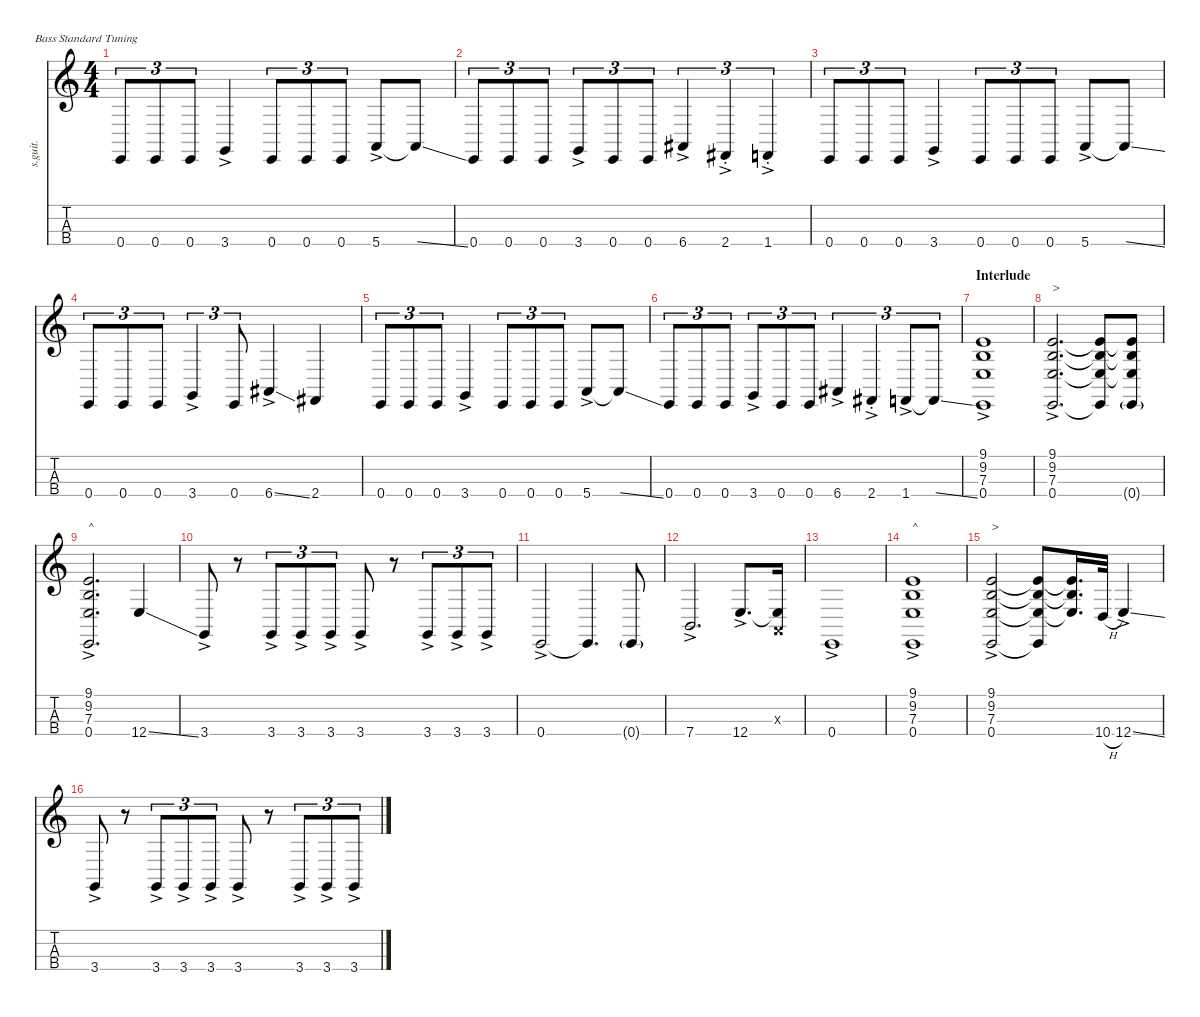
\defaultSystemsLayout 4
\hideDynamics
\bracketExtendMode nobrackets
\track ("Cliff Burton (Clean Bass)" "s.guit.") {instrument electricbassfinger}
\staff {score tabs}
\tuning (G2 D2 A1 E1)
\ts (4 4)
\tempo (118 hide)
\clef g2
\ks c
0.4.8{tu (3 2) lyrics (0 "") lyrics (1 "") lyrics (2 "") lyrics (3 "") lyrics (4 "") dy f} 0.4.8{tu (3 2) lyrics (0 "") lyrics (1 "") lyrics (2 "") lyrics (3 "") lyrics (4 "")} 0.4.8{tu (3 2) lyrics (0 "") lyrics (1 "") lyrics (2 "") lyrics (3 "") lyrics (4 "")} 3.4{ac}.4{lyrics (0 "") lyrics (1 "") lyrics (2 "") lyrics (3 "") lyrics (4 "") dy p} 0.4.8{tu (3 2) lyrics (0 "") lyrics (1 "") lyrics (2 "") lyrics (3 "") lyrics (4 "") dy f} 0.4.8{tu (3 2) lyrics (0 "") lyrics (1 "") lyrics (2 "") lyrics (3 "") lyrics (4 "")} 0.4.8{tu (3 2) lyrics (0 "") lyrics (1 "") lyrics (2 "") lyrics (3 "") lyrics (4 "")} 5.4{ac}.8{lyrics (0 "") lyrics (1 "") lyrics (2 "") lyrics (3 "") lyrics (4 "") dy p} 5.4{ss t}.8{lyrics (0 "") lyrics (1 "") lyrics (2 "") lyrics (3 "") lyrics (4 "") dy f} |
0.4.8{tu (3 2) lyrics (0 "") lyrics (1 "") lyrics (2 "") lyrics (3 "") lyrics (4 "")} 0.4.8{tu (3 2) lyrics (0 "") lyrics (1 "") lyrics (2 "") lyrics (3 "") lyrics (4 "")} 0.4.8{tu (3 2) lyrics (0 "") lyrics (1 "") lyrics (2 "") lyrics (3 "") lyrics (4 "")} 3.4{ac}.8{tu (3 2) lyrics (0 "") lyrics (1 "") lyrics (2 "") lyrics (3 "") lyrics (4 "") dy p} 0.4.8{tu (3 2) lyrics (0 "") lyrics (1 "") lyrics (2 "") lyrics (3 "") lyrics (4 "") dy f} 0.4.8{tu (3 2) lyrics (0 "") lyrics (1 "") lyrics (2 "") lyrics (3 "") lyrics (4 "")} 6.4{ac acc #}.4{tu (3 2) lyrics (0 "") lyrics (1 "") lyrics (2 "") lyrics (3 "") lyrics (4 "") dy mp} 2.4{ac st acc #}.4{tu (3 2) lyrics (0 "") lyrics (1 "") lyrics (2 "") lyrics (3 "") lyrics (4 "") dy p} 1.4{ac st}.4{tu (3 2) lyrics (0 "") lyrics (1 "") lyrics (2 "") lyrics (3 "") lyrics (4 "")} |
0.4.8{tu (3 2) lyrics (0 "") lyrics (1 "") lyrics (2 "") lyrics (3 "") lyrics (4 "") dy f} 0.4.8{tu (3 2) lyrics (0 "") lyrics (1 "") lyrics (2 "") lyrics (3 "") lyrics (4 "")} 0.4.8{tu (3 2) lyrics (0 "") lyrics (1 "") lyrics (2 "") lyrics (3 "") lyrics (4 "")} 3.4{ac}.4{lyrics (0 "") lyrics (1 "") lyrics (2 "") lyrics (3 "") lyrics (4 "") dy p} 0.4.8{tu (3 2) lyrics (0 "") lyrics (1 "") lyrics (2 "") lyrics (3 "") lyrics (4 "") dy f} 0.4.8{tu (3 2) lyrics (0 "") lyrics (1 "") lyrics (2 "") lyrics (3 "") lyrics (4 "")} 0.4.8{tu (3 2) lyrics (0 "") lyrics (1 "") lyrics (2 "") lyrics (3 "") lyrics (4 "")} 5.4{ac}.8{lyrics (0 "") lyrics (1 "") lyrics (2 "") lyrics (3 "") lyrics (4 "") dy p} 5.4{ss t}.8{lyrics (0 "") lyrics (1 "") lyrics (2 "") lyrics (3 "") lyrics (4 "") dy f} |
0.4.8{tu (3 2) lyrics (0 "") lyrics (1 "") lyrics (2 "") lyrics (3 "") lyrics (4 "")} 0.4.8{tu (3 2) lyrics (0 "") lyrics (1 "") lyrics (2 "") lyrics (3 "") lyrics (4 "")} 0.4.8{tu (3 2) lyrics (0 "") lyrics (1 "") lyrics (2 "") lyrics (3 "") lyrics (4 "")} 3.4{ac}.4{tu (3 2) lyrics (0 "") lyrics (1 "") lyrics (2 "") lyrics (3 "") lyrics (4 "") dy p} 0.4.8{tu (3 2) lyrics (0 "") lyrics (1 "") lyrics (2 "") lyrics (3 "") lyrics (4 "") dy ff} 6.4{ss ac acc #}.4{lyrics (0 "") lyrics (1 "") lyrics (2 "") lyrics (3 "") lyrics (4 "") dy p} 2.4{acc #}.4{lyrics (0 "") lyrics (1 "") lyrics (2 "") lyrics (3 "") lyrics (4 "") dy ff} |
0.4.8{tu (3 2) lyrics (0 "") lyrics (1 "") lyrics (2 "") lyrics (3 "") lyrics (4 "") dy f} 0.4.8{tu (3 2) lyrics (0 "") lyrics (1 "") lyrics (2 "") lyrics (3 "") lyrics (4 "")} 0.4.8{tu (3 2) lyrics (0 "") lyrics (1 "") lyrics (2 "") lyrics (3 "") lyrics (4 "")} 3.4{ac}.4{lyrics (0 "") lyrics (1 "") lyrics (2 "") lyrics (3 "") lyrics (4 "") dy p} 0.4.8{tu (3 2) lyrics (0 "") lyrics (1 "") lyrics (2 "") lyrics (3 "") lyrics (4 "") dy f} 0.4.8{tu (3 2) lyrics (0 "") lyrics (1 "") lyrics (2 "") lyrics (3 "") lyrics (4 "")} 0.4.8{tu (3 2) lyrics (0 "") lyrics (1 "") lyrics (2 "") lyrics (3 "") lyrics (4 "")} 5.4{ac}.8{lyrics (0 "") lyrics (1 "") lyrics (2 "") lyrics (3 "") lyrics (4 "") dy p} 5.4{ss t}.8{lyrics (0 "") lyrics (1 "") lyrics (2 "") lyrics (3 "") lyrics (4 "") dy f} |
0.4.8{tu (3 2) lyrics (0 "") lyrics (1 "") lyrics (2 "") lyrics (3 "") lyrics (4 "")} 0.4.8{tu (3 2) lyrics (0 "") lyrics (1 "") lyrics (2 "") lyrics (3 "") lyrics (4 "")} 0.4.8{tu (3 2) lyrics (0 "") lyrics (1 "") lyrics (2 "") lyrics (3 "") lyrics (4 "")} 3.4{ac}.8{tu (3 2) lyrics (0 "") lyrics (1 "") lyrics (2 "") lyrics (3 "") lyrics (4 "") dy p} 0.4.8{tu (3 2) lyrics (0 "") lyrics (1 "") lyrics (2 "") lyrics (3 "") lyrics (4 "") dy f} 0.4.8{tu (3 2) lyrics (0 "") lyrics (1 "") lyrics (2 "") lyrics (3 "") lyrics (4 "")} 6.4{ac acc #}.4{tu (3 2) lyrics (0 "") lyrics (1 "") lyrics (2 "") lyrics (3 "") lyrics (4 "") dy mp} 2.4{ac st acc #}.4{tu (3 2) lyrics (0 "") lyrics (1 "") lyrics (2 "") lyrics (3 "") lyrics (4 "")} 1.4{ac}.8{tu (3 2) lyrics (0 "") lyrics (1 "") lyrics (2 "") lyrics (3 "") lyrics (4 "")} 1.4{ss t}.8{tu (3 2) lyrics (0 "") lyrics (1 "") lyrics (2 "") lyrics (3 "") lyrics (4 "") dy f} |
\section ("" "Interlude")
(9.1{ac} 9.2{ac} 7.3{ac} 0.4).1{lyrics (0 "") lyrics (1 "") lyrics (2 "") lyrics (3 "") lyrics (4 "")} |
(9.1{ac} 9.2{ac} 7.3{ac} 0.4{ac}).2{d txt ">" lyrics (0 "") lyrics (1 "") lyrics (2 "") lyrics (3 "") lyrics (4 "") dy mp} (9.1{t} 9.2{t} 7.3{t} 0.4{t}).8{lyrics (0 "") lyrics (1 "") lyrics (2 "") lyrics (3 "") lyrics (4 "") dy f} (9.1{t} 9.2{t} 7.3{t} 0.4{g}).8{lyrics (0 "") lyrics (1 "") lyrics (2 "") lyrics (3 "") lyrics (4 "")} |
(9.1{ac} 9.2{ac} 7.3{ac} 0.4{ac}).2{d txt "^" lyrics (0 "") lyrics (1 "") lyrics (2 "") lyrics (3 "") lyrics (4 "") dy p} 12.4{ss}.4{lyrics (0 "") lyrics (1 "") lyrics (2 "") lyrics (3 "") lyrics (4 "") dy f} |
3.4{ac}.8{lyrics (0 "") lyrics (1 "") lyrics (2 "") lyrics (3 "") lyrics (4 "") dy p} r.8 3.4{ac}.8{tu (3 2) lyrics (0 "") lyrics (1 "") lyrics (2 "") lyrics (3 "") lyrics (4 "") dy mp} 3.4{ac}.8{tu (3 2) lyrics (0 "") lyrics (1 "") lyrics (2 "") lyrics (3 "") lyrics (4 "")} 3.4{ac}.8{tu (3 2) lyrics (0 "") lyrics (1 "") lyrics (2 "") lyrics (3 "") lyrics (4 "")} 3.4{ac}.8{lyrics (0 "") lyrics (1 "") lyrics (2 "") lyrics (3 "") lyrics (4 "") dy p} r.8 3.4{ac}.8{tu (3 2) lyrics (0 "") lyrics (1 "") lyrics (2 "") lyrics (3 "") lyrics (4 "") dy mp} 3.4{ac}.8{tu (3 2) lyrics (0 "") lyrics (1 "") lyrics (2 "") lyrics (3 "") lyrics (4 "")} 3.4{ac}.8{tu (3 2) lyrics (0 "") lyrics (1 "") lyrics (2 "") lyrics (3 "") lyrics (4 "") dy p} |
0.4{ac}.2{lyrics (0 "") lyrics (1 "") lyrics (2 "") lyrics (3 "") lyrics (4 "")} 0.4{t}.4{d lyrics (0 "") lyrics (1 "") lyrics (2 "") lyrics (3 "") lyrics (4 "") dy f} 0.4{g}.8{lyrics (0 "") lyrics (1 "") lyrics (2 "") lyrics (3 "") lyrics (4 "") dy fff} |
7.4{ac}.2{d lyrics (0 "") lyrics (1 "") lyrics (2 "") lyrics (3 "") lyrics (4 "") dy p} 12.4{ac}.8{d lyrics (0 "") lyrics (1 "") lyrics (2 "") lyrics (3 "") lyrics (4 "") dy mp} (0.3{x} 12.4{t}).16{lyrics (0 "") lyrics (1 "") lyrics (2 "") lyrics (3 "") lyrics (4 "") dy mf} |
0.4{ac}.1{lyrics (0 "") lyrics (1 "") lyrics (2 "") lyrics (3 "") lyrics (4 "") dy pp} |
(9.1{ac} 9.2{ac} 7.3{ac} 0.4{ac}).1{txt "^" lyrics (0 "") lyrics (1 "") lyrics (2 "") lyrics (3 "") lyrics (4 "") dy p} |
(9.1 9.2 7.3 0.4{ac}).2{txt ">" lyrics (0 "") lyrics (1 "") lyrics (2 "") lyrics (3 "") lyrics (4 "") dy ff} (9.1{t} 9.2{t} 7.3{t} 0.4{t}).8{lyrics (0 "") lyrics (1 "") lyrics (2 "") lyrics (3 "") lyrics (4 "") dy f} (9.1{t} 9.2{t} 7.3{t}).16{d lyrics (0 "") lyrics (1 "") lyrics (2 "") lyrics (3 "") lyrics (4 "")} 10.4{h}.32{lyrics (0 "") lyrics (1 "") lyrics (2 "") lyrics (3 "") lyrics (4 "")} 12.4{ss ac}.4{lyrics (0 "") lyrics (1 "") lyrics (2 "") lyrics (3 "") lyrics (4 "") dy mp} |
3.4{ac}.8{lyrics (0 "") lyrics (1 "") lyrics (2 "") lyrics (3 "") lyrics (4 "") dy p} r.8 3.4{ac}.8{tu (3 2) lyrics (0 "") lyrics (1 "") lyrics (2 "") lyrics (3 "") lyrics (4 "") dy mp} 3.4{ac}.8{tu (3 2) lyrics (0 "") lyrics (1 "") lyrics (2 "") lyrics (3 "") lyrics (4 "")} 3.4{ac}.8{tu (3 2) lyrics (0 "") lyrics (1 "") lyrics (2 "") lyrics (3 "") lyrics (4 "")} 3.4{ac}.8{lyrics (0 "") lyrics (1 "") lyrics (2 "") lyrics (3 "") lyrics (4 "") dy p} r.8 3.4{ac}.8{tu (3 2) lyrics (0 "") lyrics (1 "") lyrics (2 "") lyrics (3 "") lyrics (4 "") dy mp} 3.4{ac}.8{tu (3 2) lyrics (0 "") lyrics (1 "") lyrics (2 "") lyrics (3 "") lyrics (4 "")} 3.4{ac}.8{tu (3 2) lyrics (0 "") lyrics (1 "") lyrics (2 "") lyrics (3 "") lyrics (4 "") dy p}
